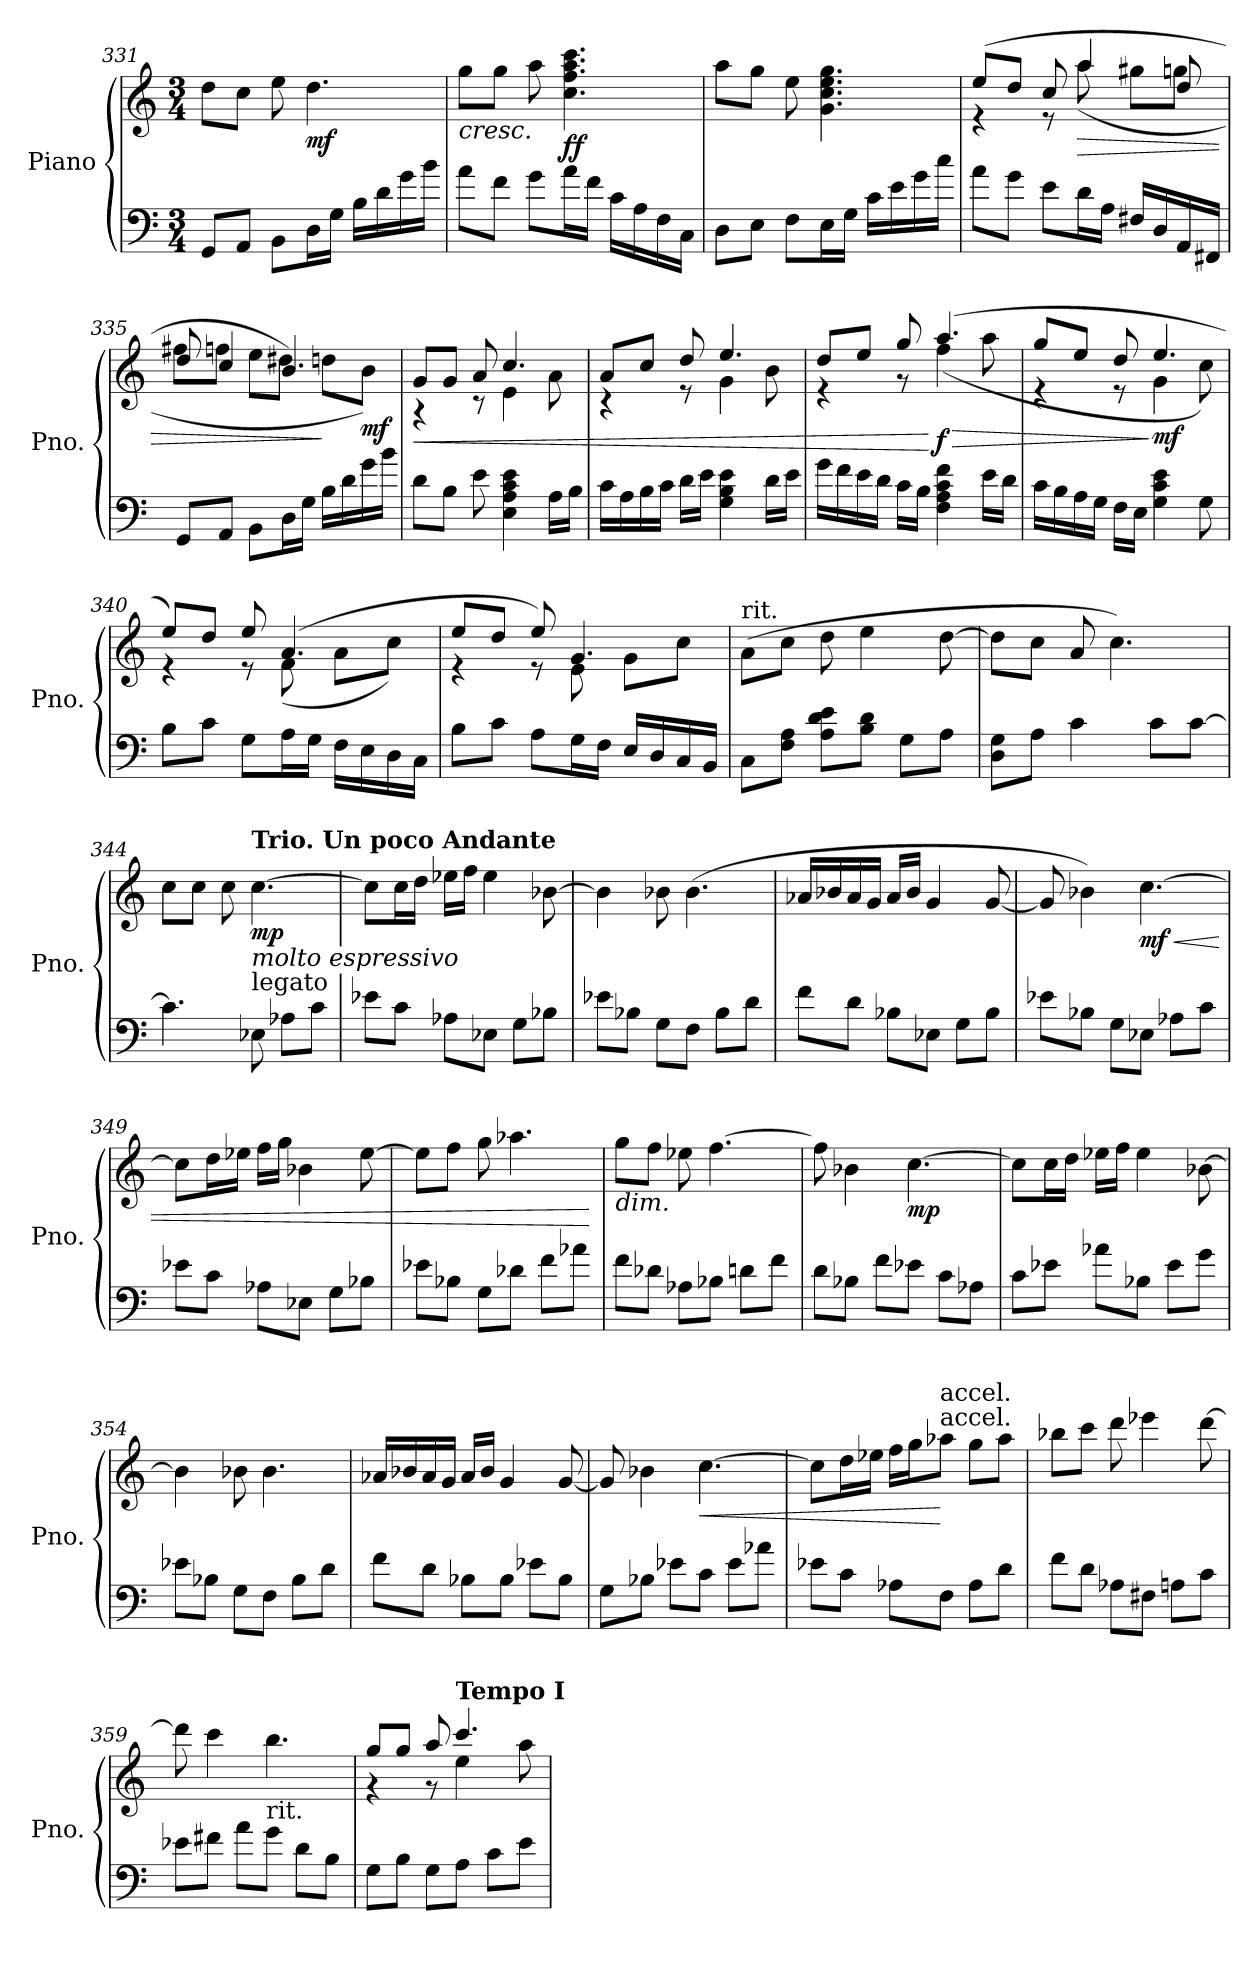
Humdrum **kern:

**kern	**kern	**dynam
*part1	*part1	*part1
*staff2	*staff1	*staff1/2
*I"Piano	*	*
*I'Pno.	*	*
!!LO:LB:g=z
*clefF4	*clefG2	*
*k[]	*k[]	*
*M3/4	*M3/4	*
=331	=331	=331
8GG/L	8dd\L	.
8AA/J	8cc\J	.
8BB\L	8ee\	.
!	!	!LO:DY:b
16D\L	4.dd\	mf
16G\JJ	.	.
16B\LL	.	.
16d\	.	.
16g\	.	.
16b\JJ	.	.
=332	=332	=332
!	!	!LO:HP:b
8a\L	8gg\L	<
8f\J	8gg\J	.
8g\L	8aa\	.
!	!	!LO:DY:b
16a\L	4.cc\ 4.ff\ 4.aa\ 4.ccc\	ff
16f\JJ	.	.
16c\LL	.	.
16A\	.	.
16F\	.	.
16C\JJ	.	.
.	.	[
=333	=333	=333
8D\L	8aa\L	.
8E\J	8gg\J	.
8F\L	8ee\	.
16E\L	4.g\ 4.cc\ 4.ee\ 4.gg\	.
16G\JJ	.	.
16c\LL	.	.
16e\	.	.
16g\	.	.
16cc\JJ	.	.
=334	=334	=334
*	*^	*
8a\L	(8ee/L	4r	.
8g\J	8dd/J	.	.
8e\L	8cc/	8r	.
!	!	!	!LO:HP:b
16d\L	4aa/	(8aa\	>
16A\JJ	.	.	.
16F#X/LL	.	8gg#X\L	.
16D/	.	.	.
16AA/	8dd/	8ggn\J	.
16FF#X/JJ	.	.	.
!!LO:LB:g=z	!!
=335	=335	=335	=335
8GG/L	8dd/	8ff#X\L	.
8AA/J	4cc/	8ffn\J	.
8BB\L	.	8ee\L	.
16D\L	4.b/)	8dd#X\J	.
16G\JJ	.	.	.
16B\LL	.	8ddn\L	]
16d\	.	.	.
!	!	!	!LO:DY:b
16g\	.	8b\J)	mf
16b\JJ	.	.	.
=336	=336	=336	=336
!	!	!	!LO:HP:b
8d\L	8g/L	4r	<
8B\J	8g/J	.	.
8e\	8a/	8r	.
4E\ 4A\ 4c\ 4e\	4.cc/	4e\	.
16A\LL	.	8a\	.
16B\JJ	.	.	.
=337	=337	=337	=337
16c\LL	8a/L	4r	.
16A\	.	.	.
16B\	8cc/J	.	.
16c\JJ	.	.	.
16d\LL	8dd/	8r	.
16e\JJ	.	.	.
4G\ 4B\ 4e\	4.ee/	4g\	.
16d\LL	.	8b\	.
16e\JJ	.	.	.
=338	=338	=338	=338
16g\LL	8dd/L	4r	.
16f\	.	.	.
16e\	8ee/J	.	.
16d\JJ	.	.	.
16c\LL	8gg/	8r	.
16B\JJ	.	.	.
!	!	!	!LO:HP:n=1:b
!	!	!	!LO:DY:n=1:b
4F\ 4A\ 4c\ 4f\	(4.aa/	(4ff\	[ > f
16e\LL	.	8aa\	.
16d\JJ	.	.	.
!!LO:LB:g=z	!!
=339	=339	=339	=339
16c\LL	8gg/L	4r	.
16B\	.	.	.
16A\	8ee/J	.	.
16G\JJ	.	.	.
16F\LL	8dd/	8r	.
16E\JJ	.	.	.
!	!	!	!LO:DY:n=1:b
4G\ 4c\ 4e\	4.ee/	4g\	] mf
8G\	.	8cc\)	.
=340	=340	=340	=340
8B\L	8ee/L)	4r	.
8c\J	8dd/J	.	.
8G\L	8ee/	8r	.
16A\L	(4.a/	(8f\	.
16G\JJ	.	.	.
16F\LL	.	8a\L	.
16E\	.	.	.
16D\	.	8cc\J)	.
16C\JJ	.	.	.
=341	=341	=341	=341
8B\L	8ee/L	4r	.
8c\J	8dd/J	.	.
8A\L	8ee/)	8r	.
16G\L	4.g/	8e\	.
16F\JJ	.	.	.
16E/LL	.	8g\L	.
16D/	.	.	.
16C/	.	8cc\J	.
16BB/JJ	.	.	.
*	*v	*v	*
=342	=342	=342
!	!LO:TX:a:t=rit.	!
8C\L	(8a\L	.
8F\ 8A\J	8cc\J	.
8A\ 8d\ 8e\L	8dd\	.
8B\ 8d\J	4ee\	.
8G\L	.	.
8A\J	[8dd\	.
=343	=343	=343
8D\ 8G\L	8dd\L]	.
8A\J	8cc\J	.
4c\	8a/	.
.	4.cc\)	.
8c\L	.	.
[8c\J	.	.
!!LO:LB:g=z
=344	=344	=344
4.c\]	8cc\L	.
.	8cc\J	.
.	8cc\	.
!	!LO:TX:b:i:t=molto espressivo	!
!	!LO:TX:a:B:t=Trio. Un poco Andante	!
!LO:TX:a:t=legato	!	!
!	!	!LO:DY:b
8E-X\	[4.cc\	mp
8A-X\L	.	.
8c\J	.	.
=345	=345	=345
8e-X\L	8cc\L]	.
8c\J	16cc\L	.
.	16dd\JJ	.
8A-X\L	16ee-X\LL	.
.	16ff\JJ	.
8E-X\J	4ee-\	.
8G\L	.	.
8B-X\J	[8b-X\	.
=346	=346	=346
8e-X\L	4b-\]	.
8B-X\J	.	.
8G\L	8b-X\	.
8F\J	(4.b-\	.
8B-\L	.	.
8d\J	.	.
=347	=347	=347
8f\L	16a-X/LL	.
.	16b-X/	.
8d\J	16a-/	.
.	16g/JJ	.
8B-X\L	16a-/LL	.
.	16b-/JJ	.
8E-X\J	4g/	.
8G\L	.	.
8B-\J	[8g/	.
=348	=348	=348
8e-X\L	8g/]	.
8B-X\J	4b-X\)	.
8G\L	.	.
!	!	!LO:HP:b
!	!	!LO:DY:n=1:b
8E-X\J	[4.cc\	< mf
8A-X\L	.	.
8c\J	.	.
!!LO:PB:g=z
=349	=349	=349
8e-X\L	8cc\L]	.
8c\J	16dd\L	.
.	16ee-X\JJ	.
8A-X\L	16ff\LL	.
.	16gg\JJ	.
8E-X\J	4b-X\	.
8G\L	.	.
8B-X\J	[8ee-\	.
=350	=350	=350
8e-X\L	8ee-\L]	.
8B-X\J	8ff\J	.
8G\L	8gg\	.
8d-X\J	4.aa-X\	.
8f\L	.	.
8a-X\J	.	.
.	.	[
=351	=351	=351
!	!LO:TX:b:i:t=dim.	!
8f\L	8gg\L	.
8d-X\J	8ff\J	.
8A-X\L	8ee-X\	.
8B-X\J	[4.ff\	.
8dn\L	.	.
8f\J	.	.
=352	=352	=352
8d\L	8ff\]	.
8B-X\J	4b-X\	.
8f\L	.	.
!	!	!LO:DY:b
8e-X\J	[4.cc\	mp
8c\L	.	.
8A-X\J	.	.
=353	=353	=353
8c\L	8cc\L]	.
8e-X\J	16cc\L	.
.	16dd\JJ	.
8a-X\L	16ee-X\LL	.
.	16ff\JJ	.
8B-X\J	4ee-\	.
8e-\L	.	.
8g\J	[8b-X\	.
!!LO:LB:g=z
=354	=354	=354
8e-X\L	4b-\]	.
8B-X\J	.	.
8G\L	8b-X\	.
8F\J	4.b-\	.
8B-\L	.	.
8d\J	.	.
=355	=355	=355
8f\L	16a-X/LL	.
.	16b-X/	.
8d\J	16a-/	.
.	16g/JJ	.
8B-X\L	16a-/LL	.
.	16b-/JJ	.
8B-\J	4g/	.
8e-X\L	.	.
8B-\J	[8g/	.
=356	=356	=356
8G\L	8g/]	.
8B-X\J	4b-X\	.
8e-X\L	.	.
!	!	!LO:HP:b
8c\J	[4.cc\	<
8e-\L	.	.
8a-X\J	.	.
=357	=357	=357
8e-X\L	8cc\L]	.
8c\J	16dd\L	.
.	16ee-X\JJ	.
8A-X\L	16ff\LL	.
.	16gg\J	.
!	!LO:TX:a:t=accel.	!
!	!LO:TX:a:t=accel.	!
8F\J	8aa-X\J	[
8A-\L	8gg\L	.
8d\J	8aa-\J	.
=358	=358	=358
8f\L	8bb-X\L	.
8d\J	8ccc\J	.
8A-X\L	8ddd\	.
8F#X\J	4eee-X\	.
8An\L	.	.
8c\J	[8ddd\	.
!!LO:LB:g=z
=359	=359	=359
8e-X\L	8ddd\]	.
8f#X\J	4ccc\	.
8a\L	.	.
!LO:TX:a:t=rit.	!	!
8g\J	4.bb\	.
8d\L	.	.
8B\J	.	.
=360	=360	=360
*	*^	*
8G\L	8gg/L	4r	.
8B\J	8gg/J	.	.
8G\L	8aa/	8r	.
*	*MM128	*	*
!	!LO:TX:a:B:t=Tempo I	!	!
8A\J	4.ccc/	4ee\	.
8c\L	.	.	.
8e\J	.	8aa\	.
*	*v	*v	*
=	=	=
*-	*-	*-
